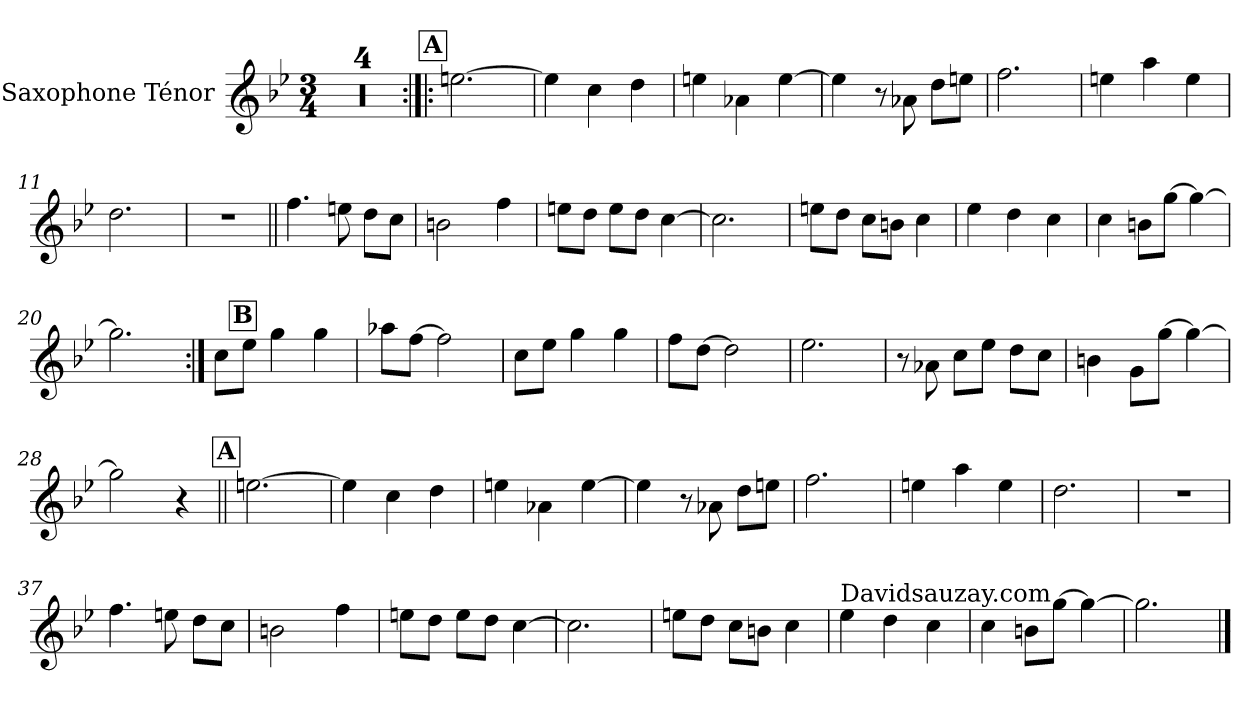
**kern
*part1
*staff1
*I"Saxophone Ténor
*I'Sax. T.
*clefG2
*ITrd8c14
*k[b-e-]
*M3/4
=1!|:
2.r
=2
2.r
=3
2.r
=4
2.r
!!LO:LB:g=z
!!LO:REH:place=s1:a:B:fs=14:t=A
=5:|!|:
[2.en\
=6
4e\]
4c\
4d\
=7
4en\
4A-X\
[4e\
=8
4e\]
8r
8A-X\
8d\L
8en\J
!!LO:LB:g=z
=9
2.f\
=10
4en\
4a\
4e\
=11
2.d\
=12
2.r
!!LO:LB:g=z
=13||
4.f\
8en\
8d\L
8c\J
=14
2Bn\
4f\
=15
8en\L
8d\J
8e\L
8d\J
[4c\
=16
2.c\]
!!LO:LB:g=z
=17
8en\L
8d\J
8c\L
8Bn\J
4c\
=18
4e-\
4d\
4c\
=19
4c\
8Bn\L
[8g\J
4g\_
=20
2.g\]
!!LO:LB:g=z
!!LO:REH:place=s1:a:B:fs=14:t=B:qo=0.5
=21:|!
8c\L
8e-\J
4g\
4g\
=22
8a-X\L
[8f\J
2f\]
=23
8c\L
8e-\J
4g\
4g\
=24
8f\L
[8d\J
2d\]
!!LO:LB:g=z
=25
2.e-\
=26
8r
8A-X\
8c\L
8e-\J
8d\L
8c\J
=27
4Bn\
8G\L
[8g\J
4g\_
=28
2g\]
4r
!!LO:LB:g=z
!!LO:REH:place=s1:a:B:fs=14:t=A
=29||
[2.en\
=30
4e\]
4c\
4d\
=31
4en\
4A-X\
[4e\
=32
4e\]
8r
8A-X\
8d\L
8en\J
!!LO:LB:g=z
=33
2.f\
=34
4en\
4a\
4e\
=35
2.d\
=36
2.r
!!LO:LB:g=z
=37
4.f\
8en\
8d\L
8c\J
=38
2Bn\
4f\
=39
8en\L
8d\J
8e\L
8d\J
[4c\
=40
2.c\]
!!LO:LB:g=z
=41
8en\L
8d\J
8c\L
8Bn\J
4c\
=42
!LO:TX:a:t=Davidsauzay.com
4e-\
4d\
4c\
=43
4c\
8Bn\L
[8g\J
4g\_
=44
2.g\]
==
*-
